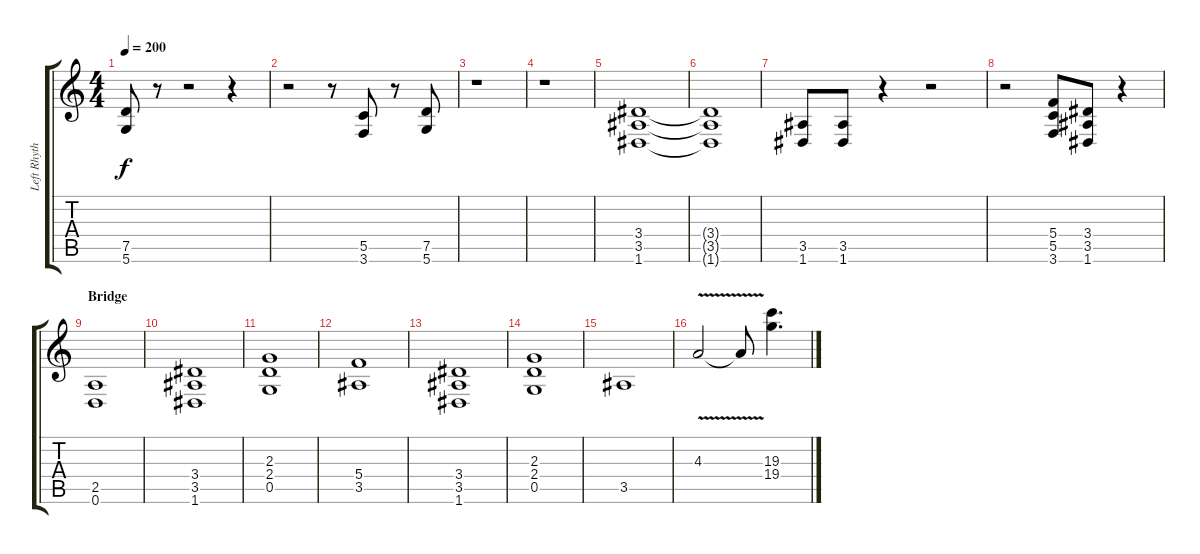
\track ("Left Rhythm Gtr" "Left Rhyth") {instrument overdrivenguitar}
\staff {score tabs}
\tuning (D4 A3 F3 C3 G2 D2) {hide}
\ts (4 4)
\tempo 200
\clef g2
\ks c
(7.5 5.6).8{dy f} r.8 r.2 r.4 |
r.2 r.8 (5.5 3.6).8 r.8 (7.5 5.6).8 |
r.1 |
r.1 |
(3.4 3.5 1.6).1 |
(3.4{t} 3.5{t} 1.6{t}).1 |
(3.5 1.6).8 (3.5 1.6).8 r.4 r.2 |
r.2 (5.4 5.5 3.6).8 (3.4 3.5 1.6).8 r.4 |
\section ("" "Bridge")
(2.5 0.6).1 |
(3.4 3.5 1.6).1 |
(2.3 2.4 0.5).1 |
(5.4 3.5).1 |
(3.4 3.5 1.6).1 |
(2.3 2.4 0.5).1 |
3.5.1 |
4.3{v}.2 4.3{t}.8 (19.3 19.4{ss}).4{d}
